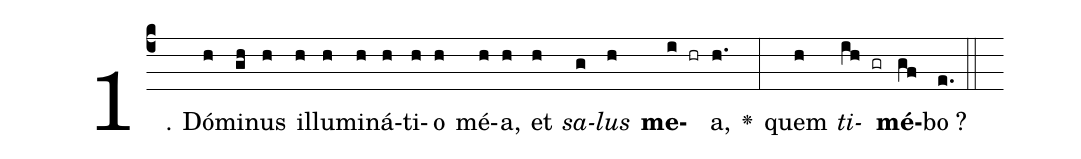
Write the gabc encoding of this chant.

%%
(c4)1.( ) Dó(h)mi(gh)nus(h) il(h)lu(h)mi(h)ná(h)ti(h)o(h) mé(h)a,(h) et(h) <i>sa</i>(g)<i>lus</i>(h) <b>me</b>(i hr)a,(h.) <v>\greheightstar</v>(:) quem(h) <i>ti</i>(ih gr)<b>mé</b>(gf)bo ?(e.) (::)
